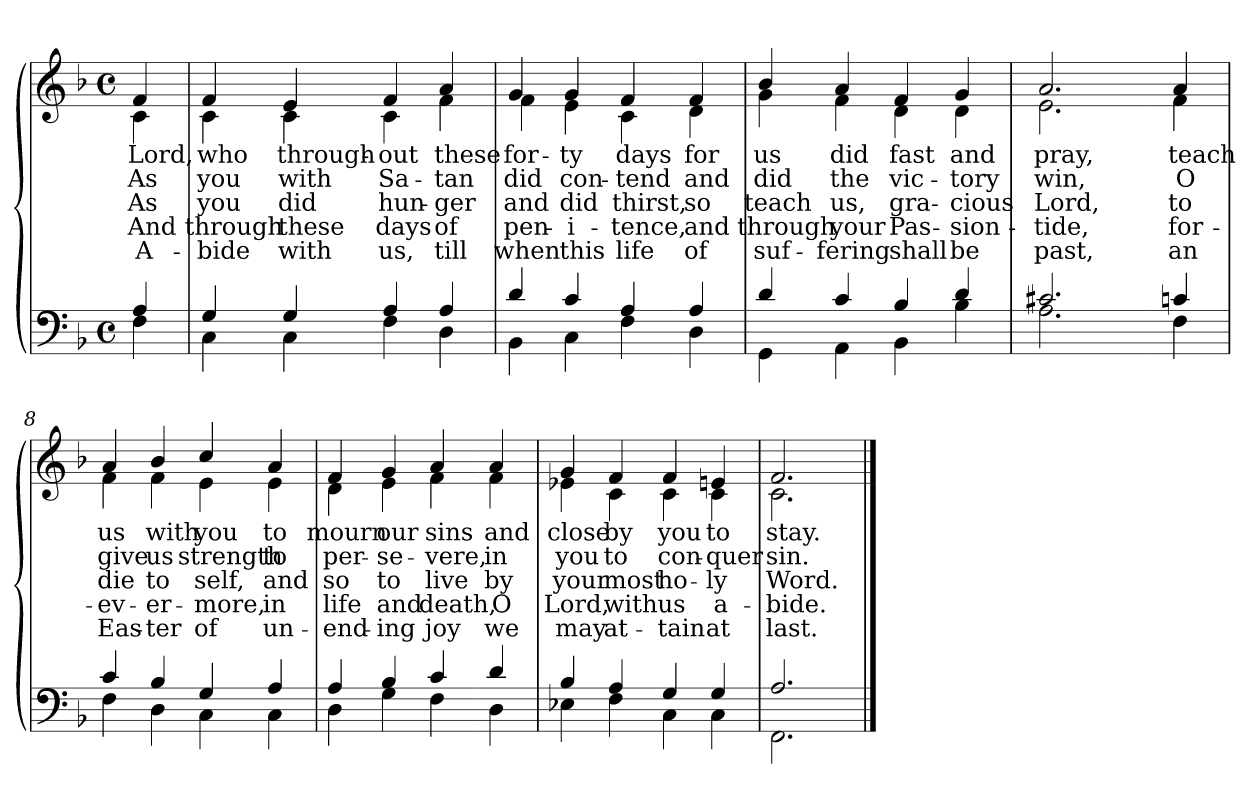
**kern	**kern	**text	**text	**text	**text	**text
*part2	*part1	*part1	*part1	*part1	*part1	*part1
*staff2	*staff1	*staff1	*staff1	*staff1	*staff1	*staff1
*clefF4	*clefG2	*	*	*	*	*
*k[b-]	*k[b-]	*	*	*	*	*
*M4/4	*M4/4	*	*	*	*	*
*met(c)	*met(c)	*	*	*	*	*
=1	=1	=1	=1	=1	=1	=1
*^	*	*	*	*	*	*
!	!	!LO:TX:b:i:t=Verse	!	!	!	!	!
!	!	!	!LO:LY:b	!LO:LY:b	!LO:LY:b	!LO:LY:b	!LO:LY:b
*	*	*^	*	*	*	*	*
4A/	4F\	4f/	4c\	Lord,	As	As	And	A-
=2	=2	=2	=2	=2	=2	=2	=2	=2
!	!	!	!	!LO:LY:b	!LO:LY:b	!LO:LY:b	!LO:LY:b	!LO:LY:b
4G/	4C\	4f/	4c\	who	you	you	through	-bide
!	!	!	!	!LO:LY:b	!LO:LY:b	!LO:LY:b	!LO:LY:b	!LO:LY:b
4G/	4C\	4e/	4c\	through-	with	did	these	with
!	!	!	!	!LO:LY:b	!LO:LY:b	!LO:LY:b	!LO:LY:b	!LO:LY:b
4A/	4F\	4f/	4c\	-out	Sa-	hun-	days	us,
!	!	!	!	!LO:LY:b	!LO:LY:b	!LO:LY:b	!LO:LY:b	!LO:LY:b
4A/	4D\	4a/	4f\	these	-tan	-ger	of	till
=3	=3	=3	=3	=3	=3	=3	=3	=3
!	!	!	!	!LO:LY:b	!LO:LY:b	!LO:LY:b	!LO:LY:b	!LO:LY:b
4d/	4BB-\	4g/	4f\	for-	did	and	pen-	when
!	!	!	!	!LO:LY:b	!LO:LY:b	!LO:LY:b	!LO:LY:b	!LO:LY:b
4c/	4C\	4g/	4e\	-ty	con-	did	-i-	this
!	!	!	!	!LO:LY:b	!LO:LY:b	!LO:LY:b	!LO:LY:b	!LO:LY:b
4A/	4F\	4f/	4c\	days	-tend	thirst,	-tence,	life
!!LO:LB:g=z	!!
=4-	=4-	=4-	=4-	=4-	=4-	=4-	=4-	=4-
!	!	!	!	!LO:LY:b	!LO:LY:b	!LO:LY:b	!LO:LY:b	!LO:LY:b
4A/	4D\	4f/	4d\	for	and	so	and	of
=5	=5	=5	=5	=5	=5	=5	=5	=5
!	!	!	!	!LO:LY:b	!LO:LY:b	!LO:LY:b	!LO:LY:b	!LO:LY:b
4d/	4GG\	4b-/	4g\	us	did	teach	through	suf-
!	!	!	!	!LO:LY:b	!LO:LY:b	!LO:LY:b	!LO:LY:b	!LO:LY:b
4c/	4AA\	4a/	4f\	did	the	us,	your	-fering
!	!	!	!	!LO:LY:b	!LO:LY:b	!LO:LY:b	!LO:LY:b	!LO:LY:b
4B-/	4BB-\	4f/	4d\	fast	vic-	gra-	Pas-	shall
!	!	!	!	!LO:LY:b	!LO:LY:b	!LO:LY:b	!LO:LY:b	!LO:LY:b
4d/	4B-\	4g/	4d\	and	-tory	-cious	-sion-	be
=6	=6	=6	=6	=6	=6	=6	=6	=6
!	!	!	!	!LO:LY:b	!LO:LY:b	!LO:LY:b	!LO:LY:b	!LO:LY:b
2.c#X/	2.A\	2.a/	2.e\	pray,	win,	Lord,	-tide,	past,
!!LO:LB:g=z	!!
=7-	=7-	=7-	=7-	=7-	=7-	=7-	=7-	=7-
!	!	!	!	!LO:LY:b	!LO:LY:b	!LO:LY:b	!LO:LY:b	!LO:LY:b
4c/	4F\	4a/	4f\	teach	O	to	for-	an
=8	=8	=8	=8	=8	=8	=8	=8	=8
!	!	!	!	!LO:LY:b	!LO:LY:b	!LO:LY:b	!LO:LY:b	!LO:LY:b
4c/	4F\	4a/	4f\	us	give	die	-ev-	Eas-
!	!	!	!	!LO:LY:b	!LO:LY:b	!LO:LY:b	!LO:LY:b	!LO:LY:b
4B-/	4D\	4b-/	4f\	with	us	to	-er-	-ter
!	!	!	!	!LO:LY:b	!LO:LY:b	!LO:LY:b	!LO:LY:b	!LO:LY:b
4G/	4C\	4cc/	4e\	you	strength	self,	-more,	of
!	!	!	!	!LO:LY:b	!LO:LY:b	!LO:LY:b	!LO:LY:b	!LO:LY:b
4A/	4C\	4a/	4e\	to	to	and	in	un-
=9	=9	=9	=9	=9	=9	=9	=9	=9
!	!	!	!	!LO:LY:b	!LO:LY:b	!LO:LY:b	!LO:LY:b	!LO:LY:b
4A/	4D\	4f/	4d\	mourn	per-	so	life	-end-
!	!	!	!	!LO:LY:b	!LO:LY:b	!LO:LY:b	!LO:LY:b	!LO:LY:b
4B-/	4G\	4g/	4e\	our	-se-	to	and	-ing
!	!	!	!	!LO:LY:b	!LO:LY:b	!LO:LY:b	!LO:LY:b	!LO:LY:b
4c/	4F\	4a/	4f\	sins	-vere,	live	death,	joy
!!LO:LB:g=z	!!
=10-	=10-	=10-	=10-	=10-	=10-	=10-	=10-	=10-
!	!	!	!	!LO:LY:b	!LO:LY:b	!LO:LY:b	!LO:LY:b	!LO:LY:b
4d/	4D\	4a/	4f\	and	in	by	O	we
=11	=11	=11	=11	=11	=11	=11	=11	=11
!	!	!	!	!LO:LY:b	!LO:LY:b	!LO:LY:b	!LO:LY:b	!LO:LY:b
4B-/	4E-X\	4g/	4e-X\	close	you	your	Lord,	may
!	!	!	!	!LO:LY:b	!LO:LY:b	!LO:LY:b	!LO:LY:b	!LO:LY:b
4A/	4F\	4f/	4c\	by	to	most	with	at-
!	!	!	!	!LO:LY:b	!LO:LY:b	!LO:LY:b	!LO:LY:b	!LO:LY:b
4G/	4C\	4f/	4c\	you	con-	ho-	us	-tain
!	!	!	!	!LO:LY:b	!LO:LY:b	!LO:LY:b	!LO:LY:b	!LO:LY:b
4G/	4C\	4en/	4c\	to	-quer	-ly	a-	at
=12	=12	=12	=12	=12	=12	=12	=12	=12
!	!	!	!	!LO:LY:b	!LO:LY:b	!LO:LY:b	!LO:LY:b	!LO:LY:b
2.A/	2.FF\	2.f/	2.c\	stay.	sin.	Word.	-bide.	last.
*v	*v	*	*	*	*	*	*	*
*	*v	*v	*	*	*	*	*
==	==	==	==	==	==	==
*-	*-	*-	*-	*-	*-	*-
